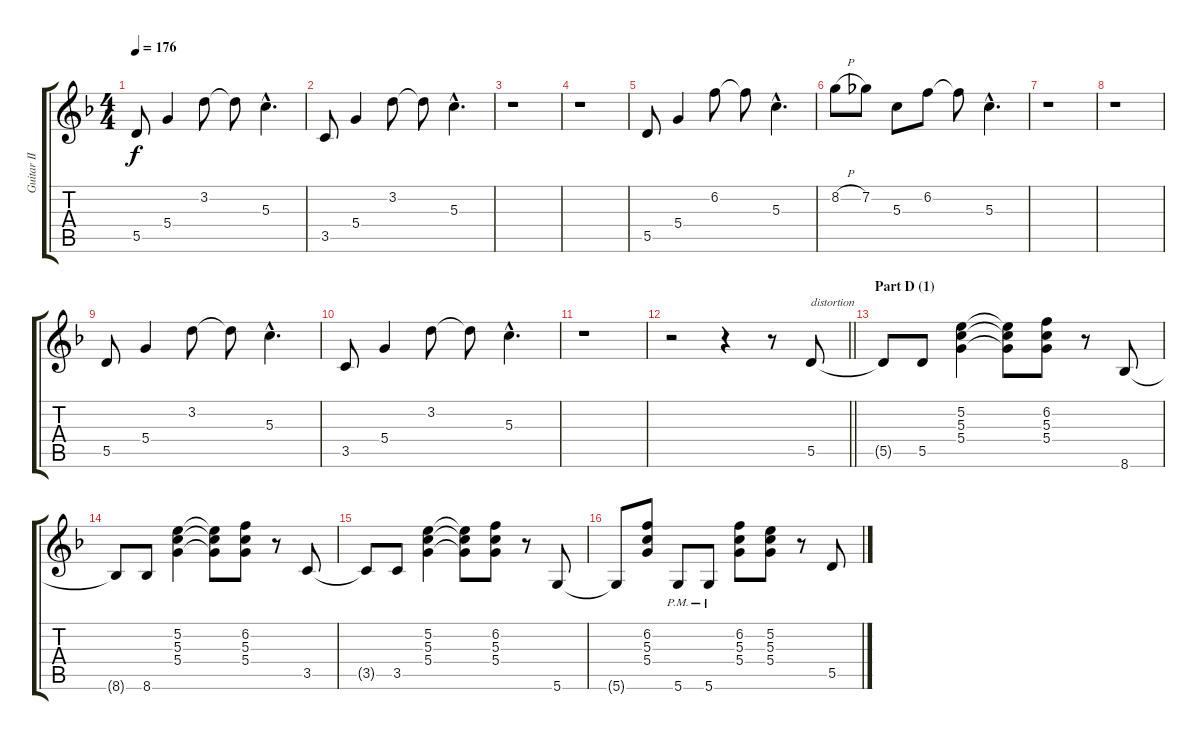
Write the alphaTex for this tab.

\track ("Guitar II (Daita)" "Guitar II ") {instrument distortionguitar}
\staff {score tabs}
\tuning (E4 B3 G3 D3 A2 D2) {hide}
\ts (4 4)
\tempo 176
\clef g2
\ks f
5.5.8{dy f} 5.4.4 3.2.8 3.2{t}.8 5.3{hac}.4{d} |
3.5.8 5.4.4 3.2.8 3.2{t}.8 5.3{hac}.4{d} |
r.1 |
r.1 |
5.5.8 5.4.4 6.2.8 6.2{t}.8 5.3{hac}.4{d} |
8.2{h}.8 7.2.8 5.3.8 6.2.8 6.2{t}.8 5.3{hac}.4{d} |
r.1 |
r.1 |
5.5.8 5.4.4 3.2.8 3.2{t}.8 5.3{hac}.4{d} |
3.5.8 5.4.4 3.2.8 3.2{t}.8 5.3{hac}.4{d} |
r.1 |
\barLineRight lightlight
r.2 r.4 r.8 5.5.8{txt "distortion" instrument distortionguitar} |
\section ("" "Part D (1)")
5.5{t}.8 5.5.8 (5.2 5.3 5.4).4 (5.2{t} 5.3{t} 5.4{t}).8 (6.2 5.3 5.4).8 r.8 8.6.8 |
8.6{t}.8 8.6.8 (5.2 5.3 5.4).4 (5.2{t} 5.3{t} 5.4{t}).8 (6.2 5.3 5.4).8 r.8 3.5.8 |
3.5{t}.8 3.5.8 (5.2 5.3 5.4).4 (5.2{t} 5.3{t} 5.4{t}).8 (6.2 5.3 5.4).8 r.8 5.6.8 |
5.6{t}.8 (6.2 5.3 5.4).8 5.6{pm}.8 5.6{pm}.8 (6.2 5.3 5.4).8 (5.2 5.3 5.4).8 r.8 5.5.8
